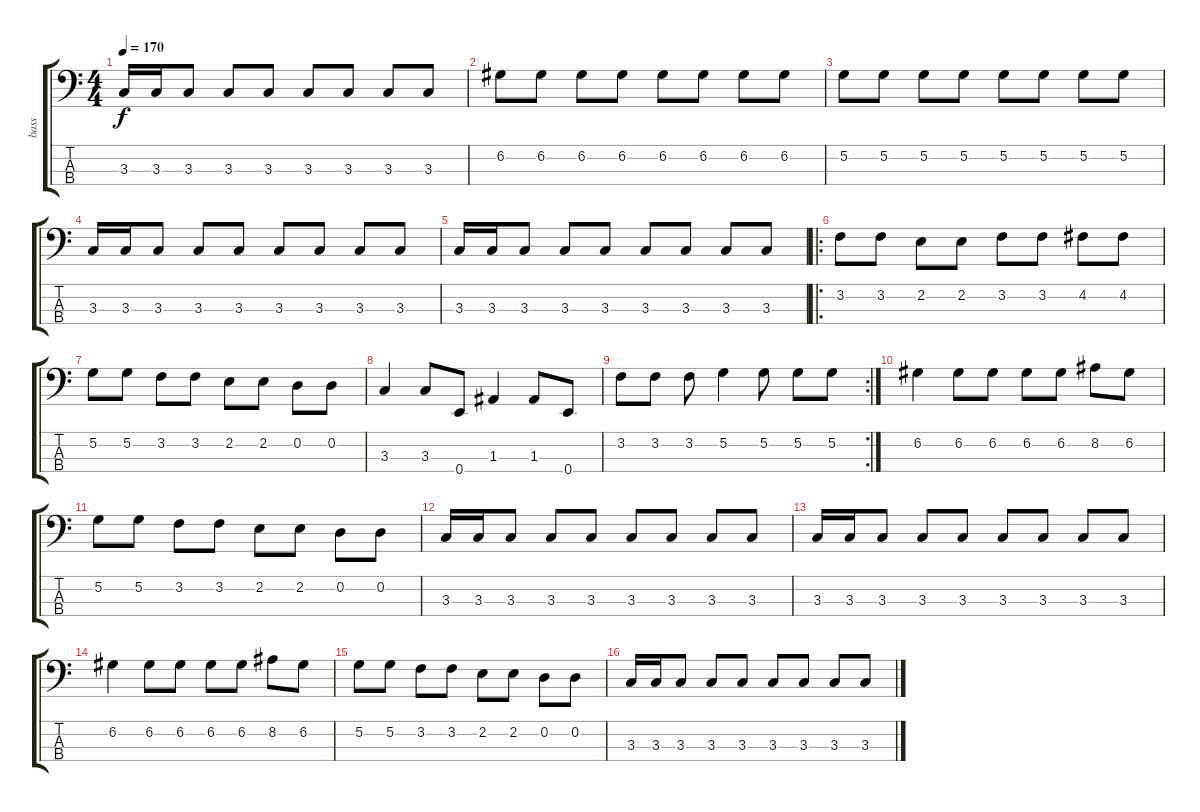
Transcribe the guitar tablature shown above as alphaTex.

\track ("bass" "bass") {instrument electricbasspick}
\staff {score tabs}
\tuning (G2 D2 A1 E1) {hide}
\ts (4 4)
\tempo 170
\clef f4
\ks c
3.3.16{dy f} 3.3.16 3.3.8 3.3.8 3.3.8 3.3.8 3.3.8 3.3.8 3.3.8 |
6.2.8 6.2.8 6.2.8 6.2.8 6.2.8 6.2.8 6.2.8 6.2.8 |
5.2.8 5.2.8 5.2.8 5.2.8 5.2.8 5.2.8 5.2.8 5.2.8 |
3.3.16 3.3.16 3.3.8 3.3.8 3.3.8 3.3.8 3.3.8 3.3.8 3.3.8 |
3.3.16 3.3.16 3.3.8 3.3.8 3.3.8 3.3.8 3.3.8 3.3.8 3.3.8 |
\ro
3.2.8 3.2.8 2.2.8 2.2.8 3.2.8 3.2.8 4.2.8 4.2.8 |
5.2.8 5.2.8 3.2.8 3.2.8 2.2.8 2.2.8 0.2.8 0.2.8 |
3.3.4 3.3.8 0.4.8 1.3.4 1.3.8 0.4.8 |
\rc 2
3.2.8 3.2.8 3.2.8 5.2.4 5.2.8 5.2.8 5.2.8 |
6.2.4 6.2.8 6.2.8 6.2.8 6.2.8 8.2.8 6.2.8 |
5.2.8 5.2.8 3.2.8 3.2.8 2.2.8 2.2.8 0.2.8 0.2.8 |
3.3.16 3.3.16 3.3.8 3.3.8 3.3.8 3.3.8 3.3.8 3.3.8 3.3.8 |
3.3.16 3.3.16 3.3.8 3.3.8 3.3.8 3.3.8 3.3.8 3.3.8 3.3.8 |
6.2.4 6.2.8 6.2.8 6.2.8 6.2.8 8.2.8 6.2.8 |
5.2.8 5.2.8 3.2.8 3.2.8 2.2.8 2.2.8 0.2.8 0.2.8 |
3.3.16 3.3.16 3.3.8 3.3.8 3.3.8 3.3.8 3.3.8 3.3.8 3.3.8
